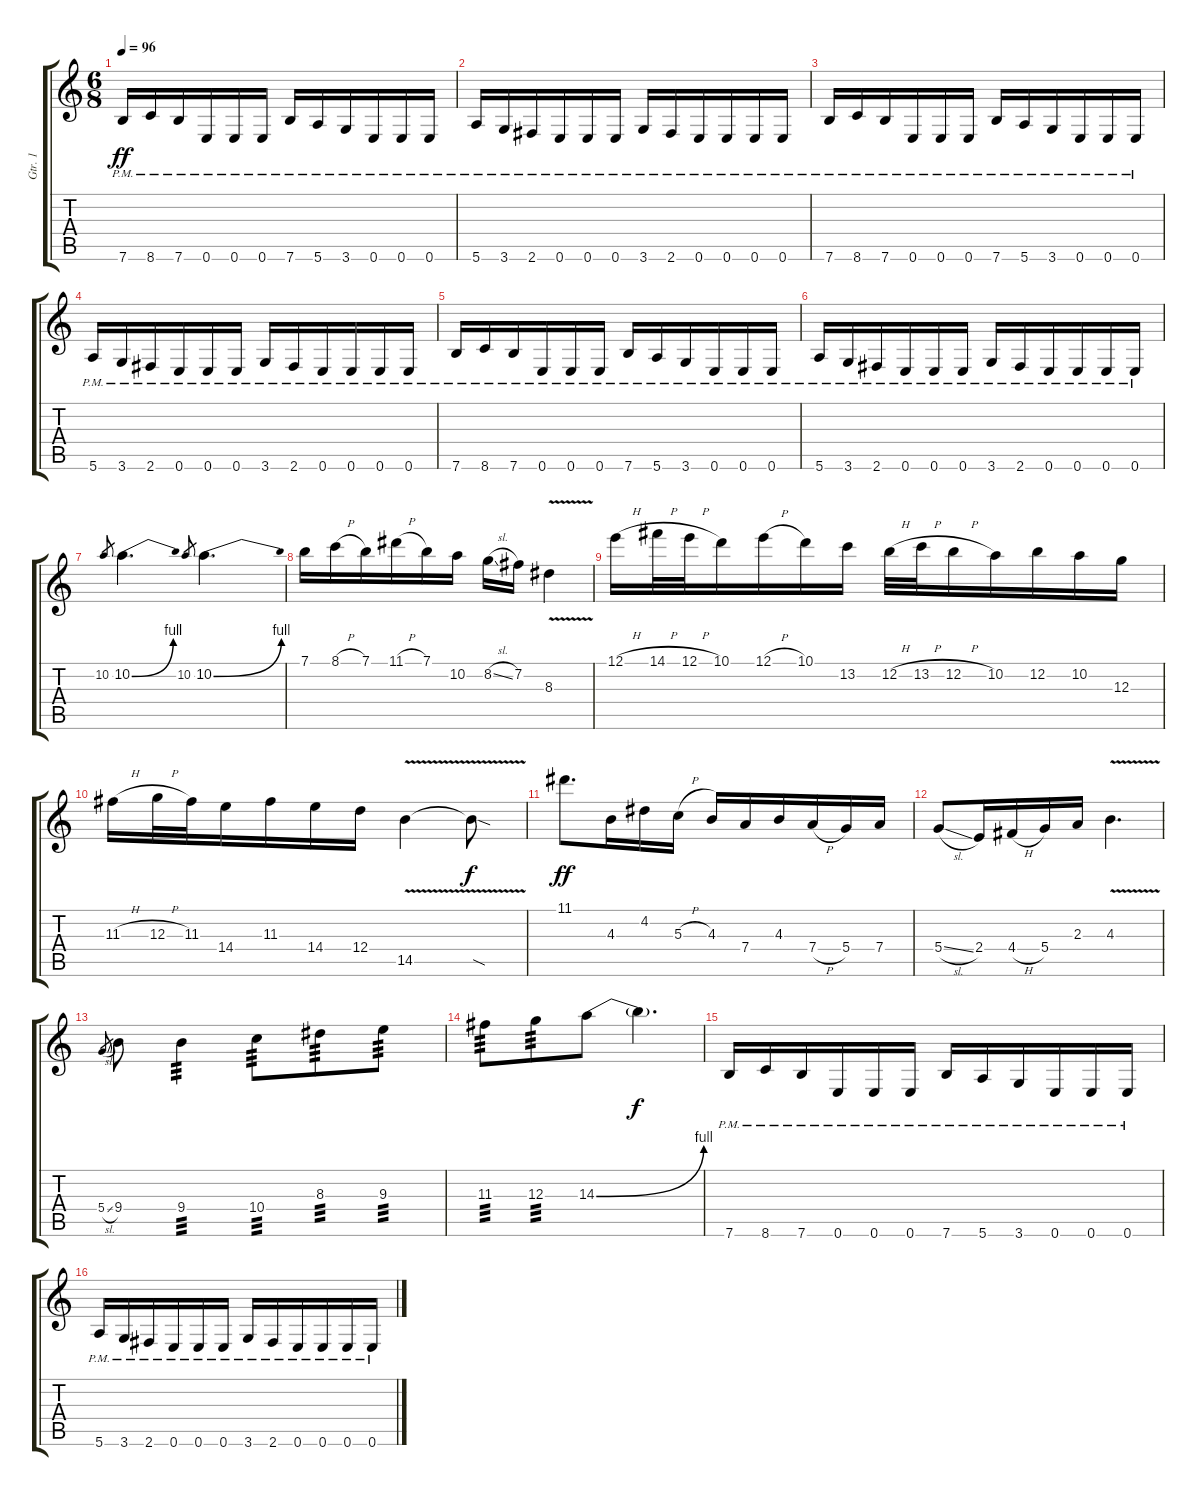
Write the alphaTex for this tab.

\track ("Gtr. 1" "Gtr. 1") {instrument electricguitarclean}
\staff {score tabs}
\tuning (E4 B3 G3 D3 A2 E2) {hide}
\ts (6 8)
\tempo 96
\clef g2
\ks c
7.6{pm}.16{dy ff} 8.6{pm}.16 7.6{pm}.16 0.6{pm}.16 0.6{pm}.16 0.6{pm}.16 7.6{pm}.16 5.6{pm}.16 3.6{pm}.16 0.6{pm}.16 0.6{pm}.16 0.6{pm}.16 |
5.6{pm}.16 3.6{pm}.16 2.6{pm}.16 0.6{pm}.16 0.6{pm}.16 0.6{pm}.16 3.6{pm}.16 2.6{pm}.16 0.6{pm}.16 0.6{pm}.16 0.6{pm}.16 0.6{pm}.16 |
7.6{pm}.16 8.6{pm}.16 7.6{pm}.16 0.6{pm}.16 0.6{pm}.16 0.6{pm}.16 7.6{pm}.16 5.6{pm}.16 3.6{pm}.16 0.6{pm}.16 0.6{pm}.16 0.6{pm}.16 |
5.6{pm}.16 3.6{pm}.16 2.6{pm}.16 0.6{pm}.16 0.6{pm}.16 0.6{pm}.16 3.6{pm}.16 2.6{pm}.16 0.6{pm}.16 0.6{pm}.16 0.6{pm}.16 0.6{pm}.16 |
7.6{pm}.16 8.6{pm}.16 7.6{pm}.16 0.6{pm}.16 0.6{pm}.16 0.6{pm}.16 7.6{pm}.16 5.6{pm}.16 3.6{pm}.16 0.6{pm}.16 0.6{pm}.16 0.6{pm}.16 |
5.6{pm}.16 3.6{pm}.16 2.6{pm}.16 0.6{pm}.16 0.6{pm}.16 0.6{pm}.16 3.6{pm}.16 2.6{pm}.16 0.6{pm}.16 0.6{pm}.16 0.6{pm}.16 0.6{pm}.16 |
10.2.8{gr} 10.2{be (bend 0 0 60 4)}.4{d volume 14} 10.2.8{gr} 10.2{be (bend 0 0 60 4)}.4{d} |
7.1.16 8.1{h}.16 7.1.16 11.1{h}.16 7.1.16 10.2.16 8.2{sl}.16 7.2.16 8.3{v}.4 |
12.1{h}.16 14.1{h}.32 12.1{h}.32 10.1.16 12.1{h}.16 10.1.16 13.2.16 12.2{h}.32 13.2{h}.32 12.2{h}.16 10.2.16 12.2.16 10.2.16 12.3.16 |
11.3{h}.16 12.3{h}.32 11.3.32 14.4.16 11.3.16 14.4.16 12.4.16 14.5{v}.4 14.5{sod t}.8{dy f} |
11.1.8{d dy ff} 4.3.16 4.2.16 5.3{h}.16 4.3.16 7.4.16 4.3.16 7.4{h}.16 5.4.16 7.4.16 |
5.4{sl}.8 2.4.16 4.4{h}.16 5.4.16 2.3.16 4.3{v}.4{d} |
5.4{sl}.8{gr} 9.4.8 9.4.4{tp 3} 10.4.8{tp 3} 8.3.8{tp 3} 9.3.8{tp 3} |
11.3.8{tp 3} 12.3.8{tp 3} 14.3{be (bend 0 0 60 4)}.8 14.3{t}.4{d dy f} |
7.6{pm}.16{volume 8} 8.6{pm}.16 7.6{pm}.16 0.6{pm}.16 0.6{pm}.16 0.6{pm}.16 7.6{pm}.16 5.6{pm}.16 3.6{pm}.16 0.6{pm}.16 0.6{pm}.16 0.6{pm}.16 |
5.6{pm}.16 3.6{pm}.16 2.6{pm}.16 0.6{pm}.16 0.6{pm}.16 0.6{pm}.16 3.6{pm}.16 2.6{pm}.16 0.6{pm}.16 0.6{pm}.16 0.6{pm}.16 0.6{pm}.16
